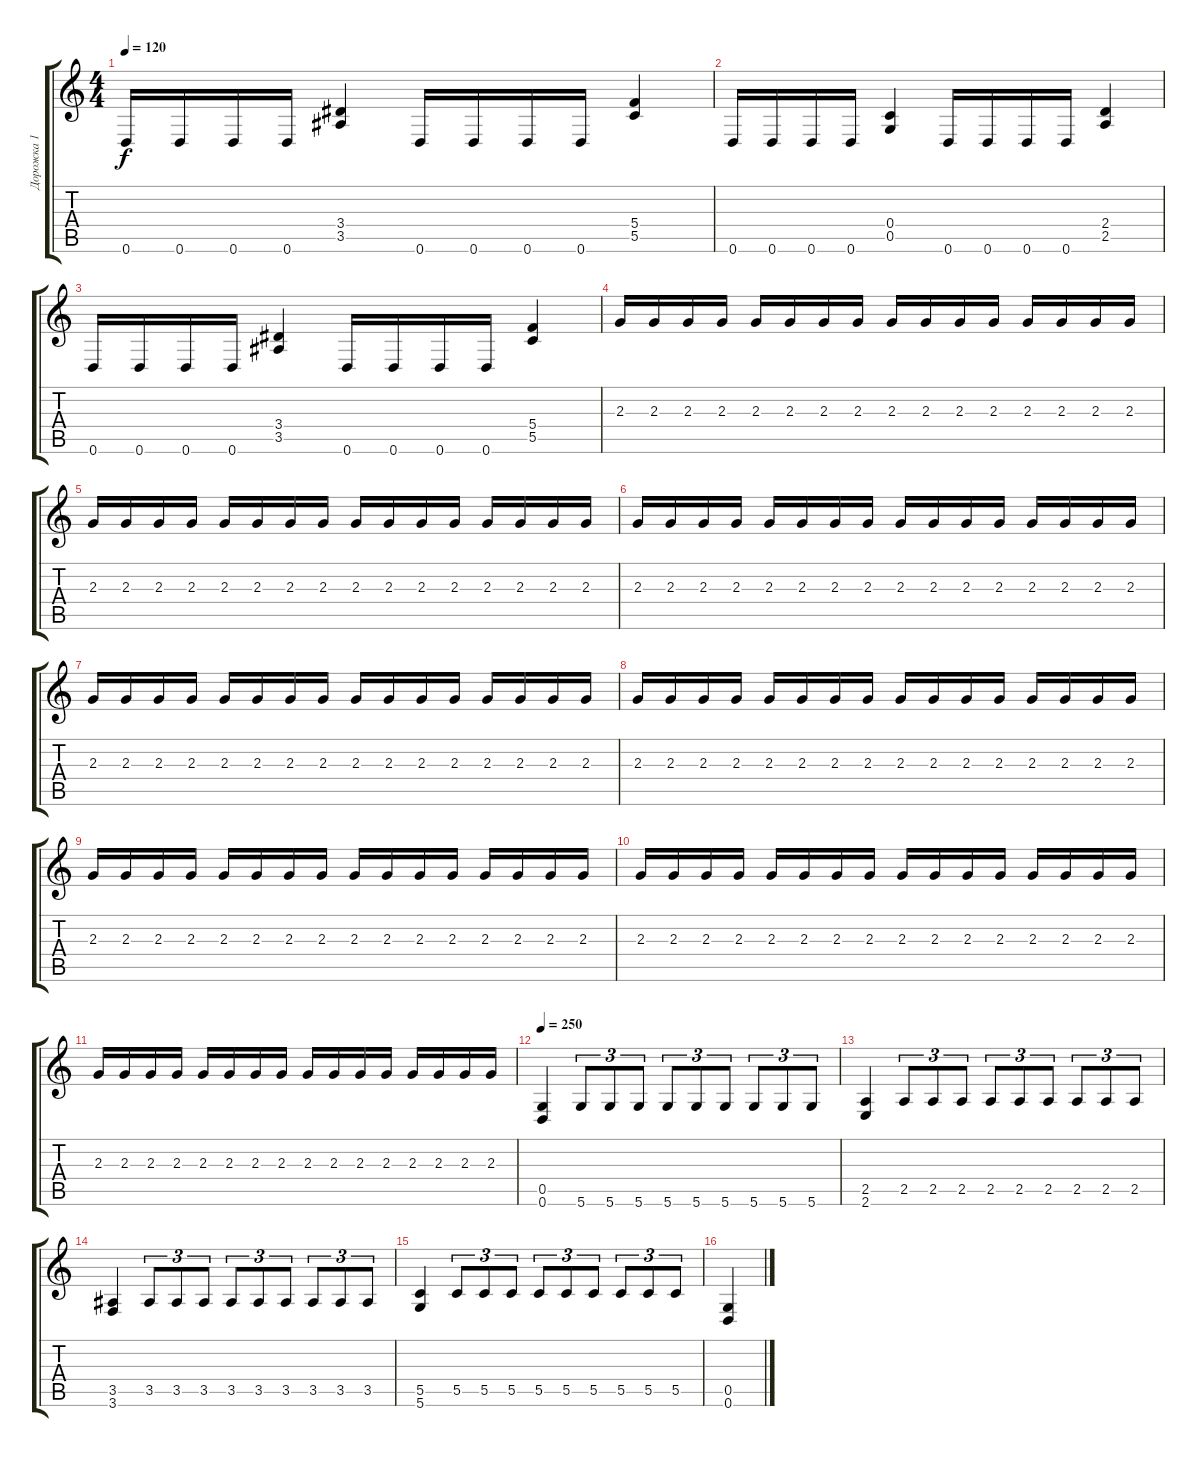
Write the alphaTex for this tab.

\track ("Дорожка 1" "Дорожка 1") {instrument distortionguitar}
\staff {score tabs}
\tuning (D4 A3 F3 C3 G2 D2) {hide}
\ts (4 4)
\tempo 120
\clef g2
\ks c
0.6.16{dy f} 0.6.16 0.6.16 0.6.16 (3.4 3.5).4 0.6.16 0.6.16 0.6.16 0.6.16 (5.4 5.5).4 |
0.6.16 0.6.16 0.6.16 0.6.16 (0.4 0.5).4 0.6.16 0.6.16 0.6.16 0.6.16 (2.4 2.5).4 |
0.6.16 0.6.16 0.6.16 0.6.16 (3.4 3.5).4 0.6.16 0.6.16 0.6.16 0.6.16 (5.4 5.5).4 |
2.3.16 2.3.16 2.3.16 2.3.16 2.3.16 2.3.16 2.3.16 2.3.16 2.3.16 2.3.16 2.3.16 2.3.16 2.3.16 2.3.16 2.3.16 2.3.16 |
2.3.16 2.3.16 2.3.16 2.3.16 2.3.16 2.3.16 2.3.16 2.3.16 2.3.16 2.3.16 2.3.16 2.3.16 2.3.16 2.3.16 2.3.16 2.3.16 |
2.3.16 2.3.16 2.3.16 2.3.16 2.3.16 2.3.16 2.3.16 2.3.16 2.3.16 2.3.16 2.3.16 2.3.16 2.3.16 2.3.16 2.3.16 2.3.16 |
2.3.16 2.3.16 2.3.16 2.3.16 2.3.16 2.3.16 2.3.16 2.3.16 2.3.16 2.3.16 2.3.16 2.3.16 2.3.16 2.3.16 2.3.16 2.3.16 |
2.3.16 2.3.16 2.3.16 2.3.16 2.3.16 2.3.16 2.3.16 2.3.16 2.3.16 2.3.16 2.3.16 2.3.16 2.3.16 2.3.16 2.3.16 2.3.16 |
2.3.16 2.3.16 2.3.16 2.3.16 2.3.16 2.3.16 2.3.16 2.3.16 2.3.16 2.3.16 2.3.16 2.3.16 2.3.16 2.3.16 2.3.16 2.3.16 |
2.3.16 2.3.16 2.3.16 2.3.16 2.3.16 2.3.16 2.3.16 2.3.16 2.3.16 2.3.16 2.3.16 2.3.16 2.3.16 2.3.16 2.3.16 2.3.16 |
2.3.16 2.3.16 2.3.16 2.3.16 2.3.16 2.3.16 2.3.16 2.3.16 2.3.16 2.3.16 2.3.16 2.3.16 2.3.16 2.3.16 2.3.16 2.3.16 |
\tempo 250
(0.5 0.6).4 5.6.8{tu (3 2)} 5.6.8{tu (3 2)} 5.6.8{tu (3 2)} 5.6.8{tu (3 2)} 5.6.8{tu (3 2)} 5.6.8{tu (3 2)} 5.6.8{tu (3 2)} 5.6.8{tu (3 2)} 5.6.8{tu (3 2)} |
(2.5 2.6).4 2.5.8{tu (3 2)} 2.5.8{tu (3 2)} 2.5.8{tu (3 2)} 2.5.8{tu (3 2)} 2.5.8{tu (3 2)} 2.5.8{tu (3 2)} 2.5.8{tu (3 2)} 2.5.8{tu (3 2)} 2.5.8{tu (3 2)} |
(3.5 3.6).4 3.5.8{tu (3 2)} 3.5.8{tu (3 2)} 3.5.8{tu (3 2)} 3.5.8{tu (3 2)} 3.5.8{tu (3 2)} 3.5.8{tu (3 2)} 3.5.8{tu (3 2)} 3.5.8{tu (3 2)} 3.5.8{tu (3 2)} |
(5.5 5.6).4 5.5.8{tu (3 2)} 5.5.8{tu (3 2)} 5.5.8{tu (3 2)} 5.5.8{tu (3 2)} 5.5.8{tu (3 2)} 5.5.8{tu (3 2)} 5.5.8{tu (3 2)} 5.5.8{tu (3 2)} 5.5.8{tu (3 2)} |
(0.5 0.6).4
